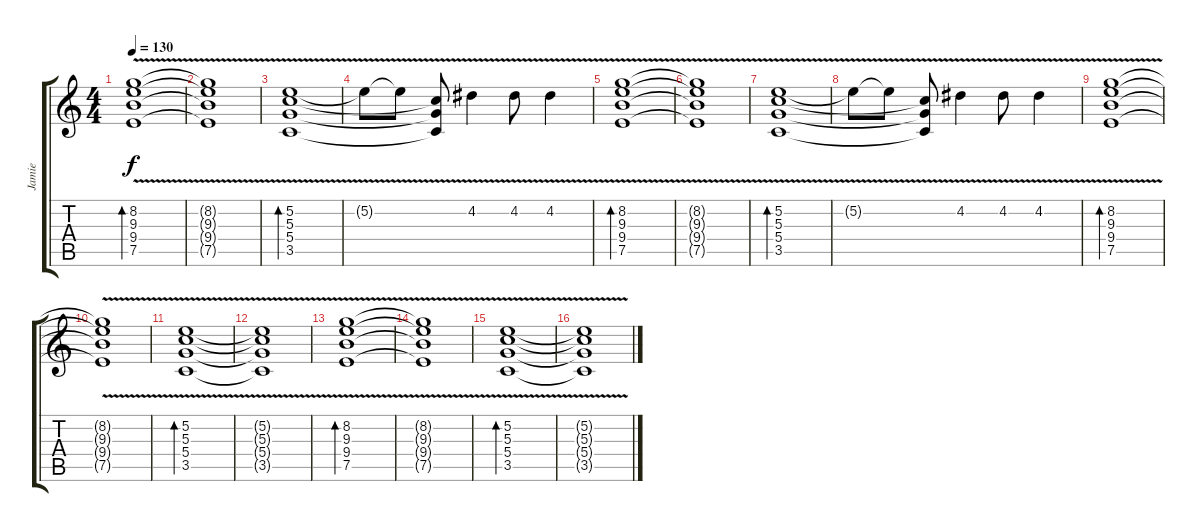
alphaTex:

\track ("Jamie" "Jamie") {instrument distortionguitar}
\staff {score tabs}
\tuning (E4 B3 G3 D3 A2 E2) {hide}
\ts (4 4)
\tempo 130
\clef g2
\ks c
(8.2 9.3 9.4 7.5{v}).1{bd 480 dy f volume 10 instrument overdrivenguitar} |
(8.2{t} 9.3{t} 9.4{t} 7.5{t}).1{volume 7} |
(5.2 5.3 5.4 3.5{v}).1{bd 480 volume 10} |
5.2{v t}.8{volume 7} 5.2{v t}.8 (5.3{t} 5.4{t} 3.5{t}).8 4.2{v}.4{volume 10} 4.2{v}.8 4.2{v}.4 |
(8.2 9.3 9.4 7.5{v}).1{bd 480 volume 10 instrument overdrivenguitar} |
(8.2{t} 9.3{t} 9.4{t} 7.5{t}).1{volume 7} |
(5.2 5.3 5.4 3.5{v}).1{bd 480 volume 10} |
5.2{v t}.8{volume 7} 5.2{v t}.8 (5.3{t} 5.4{t} 3.5{t}).8 4.2{v}.4{volume 10} 4.2{v}.8 4.2{v}.4 |
(8.2 9.3 9.4 7.5{v}).1{bd 480 volume 10} |
(8.2{t} 9.3{t} 9.4{t} 7.5{t}).1{volume 6} |
(5.2 5.3 5.4 3.5{v}).1{bd 480 volume 10} |
(5.2{t} 5.3{t} 5.4{t} 3.5{t}).1{volume 7} |
(8.2 9.3 9.4 7.5{v}).1{bd 480 volume 10} |
(8.2{t} 9.3{t} 9.4{t} 7.5{t}).1{volume 6} |
(5.2 5.3 5.4 3.5{v}).1{bd 480 volume 10} |
(5.2{t} 5.3{t} 5.4{t} 3.5{t}).1{volume 7}
